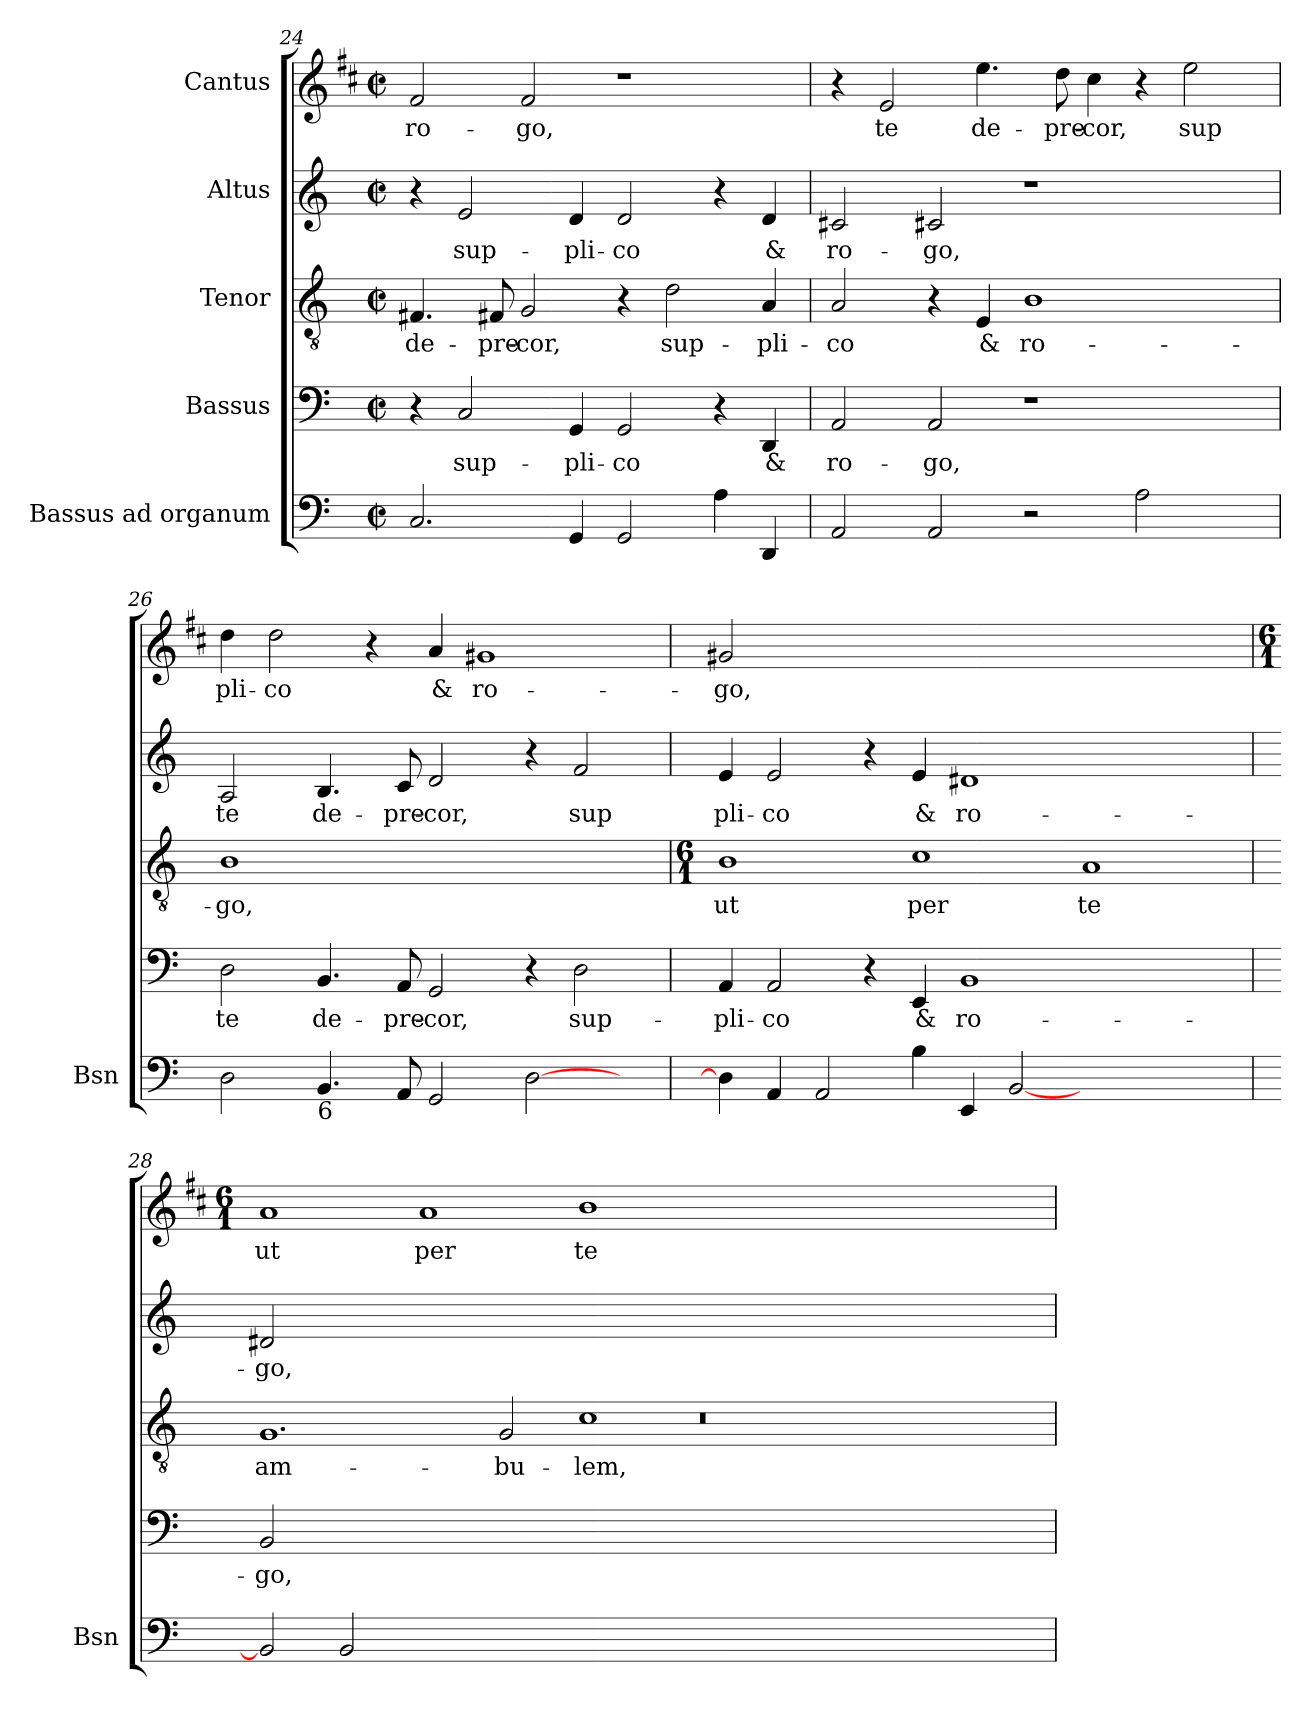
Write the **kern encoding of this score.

**kern	**kern	**text	**kern	**text	**kern	**text	**kern	**text
*part5	*part4	*part4	*part3	*part3	*part2	*part2	*part1	*part1
*staff5	*staff4	*staff4	*staff3	*staff3	*staff2	*staff2	*staff1	*staff1
*I"Bassus ad organum	*I"Bassus	*	*I"Tenor	*	*I"Altus	*	*I"Cantus	*
*I'Bsn	*	*	*	*	*	*	*	*
!!LO:LB:g=z
*clefF4	*clefF4	*	*clefGv2	*	*clefG2	*	*clefG2	*
*	*	*	*	*	*	*	*ITrd1c2	*
*k[]	*k[]	*	*k[]	*	*k[]	*	*k[]	*
*C:	*C:	*	*C:	*	*C:	*	*C:	*
*M4/2	*M4/2	*	*M4/2	*	*M4/2	*	*M4/2	*
*met(c|)	*met(c|)	*	*met(c|)	*	*met(c|)	*	*met(c|)	*
=24	=24	=24	=24	=24	=24	=24	=24	=24
!	!	!	!	!LO:LY:b	!	!	!	!LO:LY:b
2.C	4r	.	4.F#X	de-	4r	.	2e	ro-
!	!	!LO:LY:b	!	!	!	!LO:LY:b	!	!
.	2C	sup-	.	.	2e	sup-	.	.
!	!	!	!	!LO:LY:b	!	!	!	!
.	.	.	8F#X	-pre-	.	.	.	.
!	!	!	!	!LO:LY:b	!	!	!	!LO:LY:b
.	.	.	2G	-cor,	.	.	2e	-go,
!	!	!LO:LY:b	!	!	!	!LO:LY:b	!	!
4GG	4GG	-pli-	.	.	4d	-pli-	.	.
!	!	!LO:LY:b	!	!	!	!LO:LY:b	!	!
2GG	2GG	-co	4r	.	2d	-co	1r	.
!	!	!	!	!LO:LY:b	!	!	!	!
.	.	.	2d	sup-	.	.	.	.
4A	4r	.	.	.	4r	.	.	.
!	!	!LO:LY:b	!	!LO:LY:b	!	!LO:LY:b	!	!
4DD	4DD	&	4A	-pli-	4d	&	.	.
!!LO:LB:g=z
=25	=25	=25	=25	=25	=25	=25	=25	=25
!	!	!LO:LY:b	!	!LO:LY:b	!	!LO:LY:b	!	!
2AA	2AA	ro-	2A	-co	2c#X	ro-	4r	.
!	!	!	!	!	!	!	!	!LO:LY:b
.	.	.	.	.	.	.	2d	te
!	!	!LO:LY:b	!	!	!	!LO:LY:b	!	!
2AA	2AA	-go,	4r	.	2c#X	-go,	.	.
!	!	!	!	!LO:LY:b	!	!	!	!LO:LY:b
.	.	.	4E	&	.	.	4.dd	de-
!	!	!	!	!LO:LY:b	!	!	!	!
2r	1r	.	1B	ro-	1r	.	.	.
!	!	!	!	!	!	!	!	!LO:LY:b
.	.	.	.	.	.	.	8cc	-pre-
!	!	!	!	!	!	!	!	!LO:LY:b
.	.	.	.	.	.	.	4b	-cor,
2A	.	.	.	.	.	.	4r	.
!	!	!	!	!	!	!	!	!LO:LY:b
.	.	.	.	.	.	.	2dd	sup
4ryy	4ryy	.	4ryy	.	4ryy	.	.	.
!!LO:LB:g=z
=26	=26	=26	=26	=26	=26	=26	=26	=26
!	!	!LO:LY:b	!	!LO:LY:b	!	!LO:LY:b	!	!LO:LY:b
2D	2D	te	1B	-go,	2A	te	4cc	pli-
!	!	!	!	!	!	!	!	!LO:LY:b
.	.	.	.	.	.	.	2cc	-co
!LO:TX:b:t=6	!	!	!	!	!	!	!	!
!	!	!LO:LY:b	!	!	!	!LO:LY:b	!	!
4.BB	4.BB	de-	.	.	4.B	de-	.	.
.	.	.	.	.	.	.	4r	.
!	!	!LO:LY:b	!	!	!	!LO:LY:b	!	!
8AA	8AA	-pre-	.	.	8c	-pre-	.	.
!	!	!LO:LY:b	!	!	!	!LO:LY:b	!	!LO:LY:b
2GG	2GG	-cor,	1ryy	.	2d	-cor,	4g	&
!	!	!	!	!	!	!	!	!LO:LY:b
.	.	.	.	.	.	.	1f#X	ro-
[2D	4r	.	.	.	4r	.	.	.
!	!	!LO:LY:b	!	!	!	!LO:LY:b	!	!
.	2D	sup-	.	.	2f	sup	.	.
4ryy	.	.	4ryy	.	.	.	.	.
=27	=27	=27	=27	=27	=27	=27	=27	=27
*	*	*	*M6/1	*	*	*	*	*
!	!	!LO:LY:b	!	!LO:LY:b	!	!LO:LY:b	!	!LO:LY:b
4D]	4AA	-pli-	1B	ut	4e	pli-	2f#X	-go,
!	!	!LO:LY:b	!	!	!	!LO:LY:b	!	!
4AA	2AA	-co	.	.	2e	-co	.	.
2AA	.	.	.	.	.	.	0ryy	.
.	4r	.	.	.	4r	.	.	.
!	!	!LO:LY:b	!	!LO:LY:b	!	!LO:LY:b	!	!
4B	4EE	&	1c	per	4e	&	.	.
!	!	!LO:LY:b	!	!	!	!LO:LY:b	!	!
4EE	1BB	ro-	.	.	1d#X	ro-	.	.
[2BB	.	.	.	.	.	.	.	.
!	!	!	!	!LO:LY:b	!	!	!	!
1ryy	.	.	1A	te	.	.	.	.
.	2.ryy	.	.	.	2.ryy	.	.	.
.	.	.	.	.	.	.	2ryy	.
=28	=28	=28	=28	=28	=28	=28	=28	=28
*	*	*	*	*	*	*	*M6/1	*
!	!	!LO:LY:b	!	!LO:LY:b	!	!LO:LY:b	!	!LO:LY:b
2BB]	2BB	-go,	1.G	am-	2d#X	-go,	1g	ut
2BB	00ryy	.	.	.	00ryy	.	.	.
!	!	!	!	!	!	!	!	!LO:LY:b
00ryy	.	.	.	.	.	.	1g	per
!	!	!	!	!LO:LY:b	!	!	!	!
.	.	.	2G	-bu-	.	.	.	.
!	!	!	!	!LO:LY:b	!	!	!	!LO:LY:b
.	.	.	1c	-lem,	.	.	1a	te
.	.	.	0.r	.	.	.	0.ryy	.
.	1.ryy	.	.	.	1.ryy	.	.	.
1ryy	.	.	.	.	.	.	.	.
=	=	=	=	=	=	=	=	=
*-	*-	*-	*-	*-	*-	*-	*-	*-
